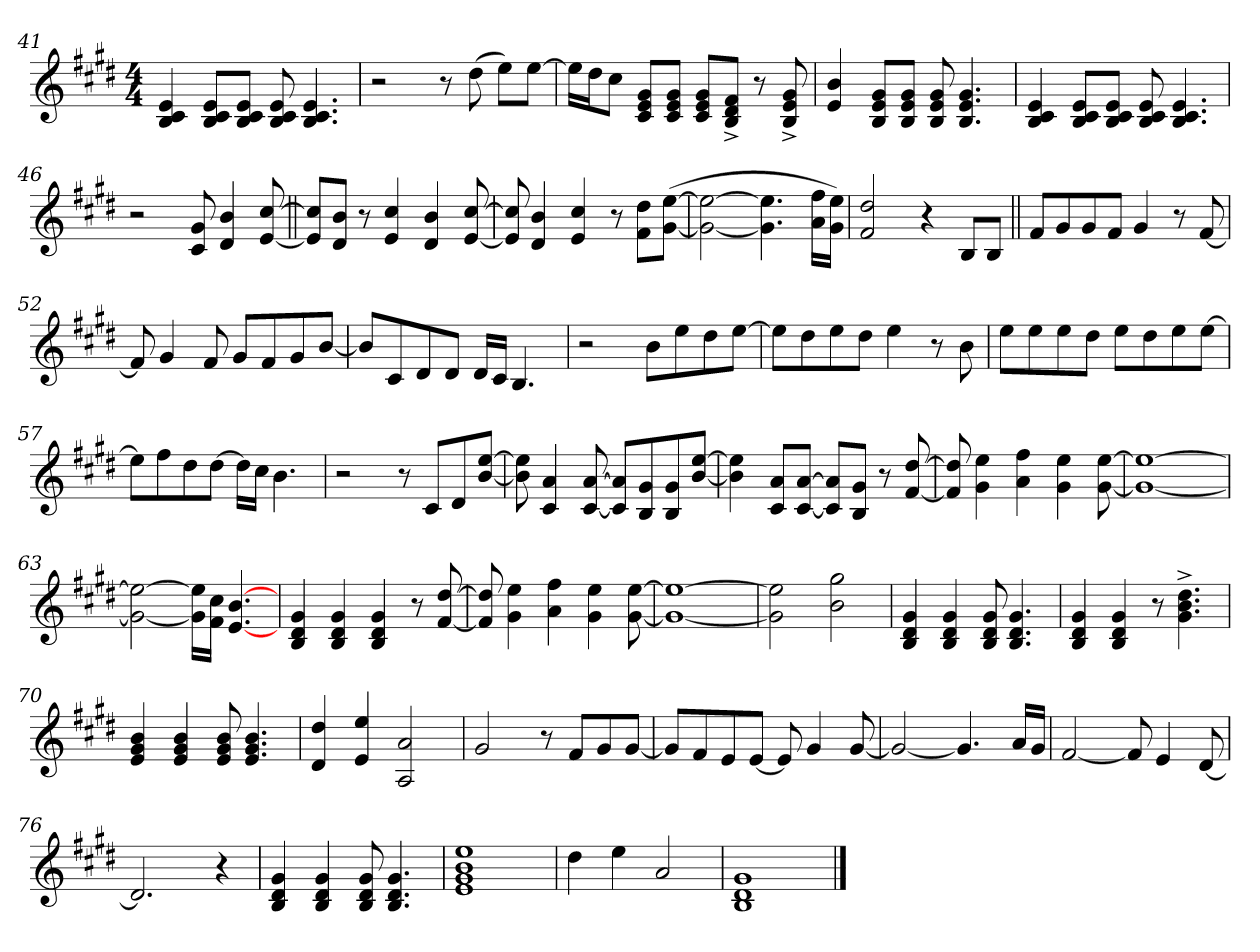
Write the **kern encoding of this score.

**kern
*part1
*staff1
*clefG2
*k[f#c#g#d#]
*E:
*M4/4
=41
4B/ 4c#/ 4e/
8B/ 8c#/ 8e/L
8B/ 8c#/ 8e/J
8B/ 8c#/ 8e/
4.B/ 4.c#/ 4.e/
=42
2r
8r
(>8dd#\
8ee\L)
[8ee\J
!!LO:LB:g=z
=43
16ee\LL]
16dd#\J
8cc#\J
8c#/ 8e/ 8g#/L
8c#/ 8e/ 8g#/J
8c#/ 8e/ 8g#/L
8B/^< 8d#/^< 8f#/^<J
8r
8B/^< 8e/^< 8g#/^<
=44
4e/ 4b/
8B/ 8e/ 8g#/L
8B/ 8e/ 8g#/J
8B/ 8e/ 8g#/
4.B/ 4.e/ 4.g#/
=45
4B/ 4c#/ 4e/
8B/ 8c#/ 8e/L
8B/ 8c#/ 8e/J
8B/ 8c#/ 8e/
4.B/ 4.c#/ 4.e/
=46
2r
8c#/ 8g#/
4d#/ 4b/
[8e/ [8cc#/
!!LO:LB:g=z
=47||
8e/] 8cc#/]L
8d#/ 8b/J
8r
4e/ 4cc#/
4d#/ 4b/
[8e/ [8cc#/
=48
8e/] 8cc#/]
4d#/ 4b/
4e/ 4cc#/
8r
8f#\ 8dd#\L
(>[8g#\ [8ee\J
=49
2g#\_ 2ee\_
4.g#\] 4.ee\]
16a\ 16ff#\LL
16g#\ 16ee\JJ)
=50
2f#/ 2dd#/
4r
8B/L
8B/J
!!LO:LB:g=z
=51||
8f#/L
8g#/
8g#/
8f#/J
4g#/
8r
[8f#/
=52
8f#/]
4g#/
8f#/
8g#/L
8f#/
8g#/
[8b/J
=53
8b/L]
8c#/
8d#/
8d#/J
16d#/LL
16c#/JJ
4.B/
=54
2r
8b\L
8ee\
8dd#\
[8ee\J
=55
8ee\L]
8dd#\
8ee\
8dd#\J
4ee\
8r
8b\
=56
8ee\L
8ee\
8ee\
8dd#\J
8ee\L
8dd#\
8ee\
[8ee\J
!!LO:LB:g=z
=57
8ee\L]
8ff#\
8dd#\
[8dd#\J
16dd#\LL]
16cc#\JJ
4.b\
=58
2r
8r
8c#/L
8d#/
[8b/ [8ee/J
=59
8b\] 8ee\]
4c#/ 4a/
[8c#/ [8a/
8c#/] 8a/]L
8B/ 8g#/
8B/ 8g#/
[8b/ [8ee/J
=60
4b\] 4ee\]
8c#/ 8a/L
[8c#/ [8a/J
8c#/] 8a/]L
8B/ 8g#/J
8r
[8f#/ [8dd#/
=61
8f#/] 8dd#/]
4g#\ 4ee\
4a\ 4ff#\
4g#\ 4ee\
[8g#\ [8ee\
=62
1g#_ 1ee_
!!LO:LB:g=z
=63
2g#\_ 2ee\_
16g#\] 16ee\]LL
16f#\ 16cc#\JJ
[4.e/ [4.b/
=64
4B/ 4d#/ 4g#/
4B/ 4d#/ 4g#/
4B/ 4d#/ 4g#/
8r
[8f#/ [8dd#/
=65
8f#/] 8dd#/]
4g#\ 4ee\
4a\ 4ff#\
4g#\ 4ee\
[8g#\ [8ee\
=66
1g#_ 1ee_
=67
2g#\] 2ee\]
2b\ 2gg#\
=68
4B/ 4d#/ 4g#/
4B/ 4d#/ 4g#/
8B/ 8d#/ 8g#/
4.B/ 4.d#/ 4.g#/
=69
4B/ 4d#/ 4g#/
4B/ 4d#/ 4g#/
8r
4.g#\^> 4.b\^> 4.dd#\^>
=70
4e/ 4g#/ 4b/
4e/ 4g#/ 4b/
8e/ 8g#/ 8b/
4.e/ 4.g#/ 4.b/
=71
4d#/ 4dd#/
4e/ 4ee/
2A/ 2a/
!!LO:LB:g=z
=72
2g#/
8r
8f#/L
8g#/
[8g#/J
=73
8g#/L]
8f#/
8e/
[8e/J
8e/]
4g#/
[8g#/
=74
2g#/_
4.g#/]
16a/LL
16g#/JJ
=75
[2f#/
8f#/]
4e/
[8d#/
=76
2.d#/]
4r
=77
4B/ 4d#/ 4g#/
4B/ 4d#/ 4g#/
8B/ 8d#/ 8g#/
4.B/ 4.d#/ 4.g#/
=78
1e 1g# 1b 1ee
=79
4dd#\
4ee\
2a/
=80
1B 1d# 1g#
==
*-
